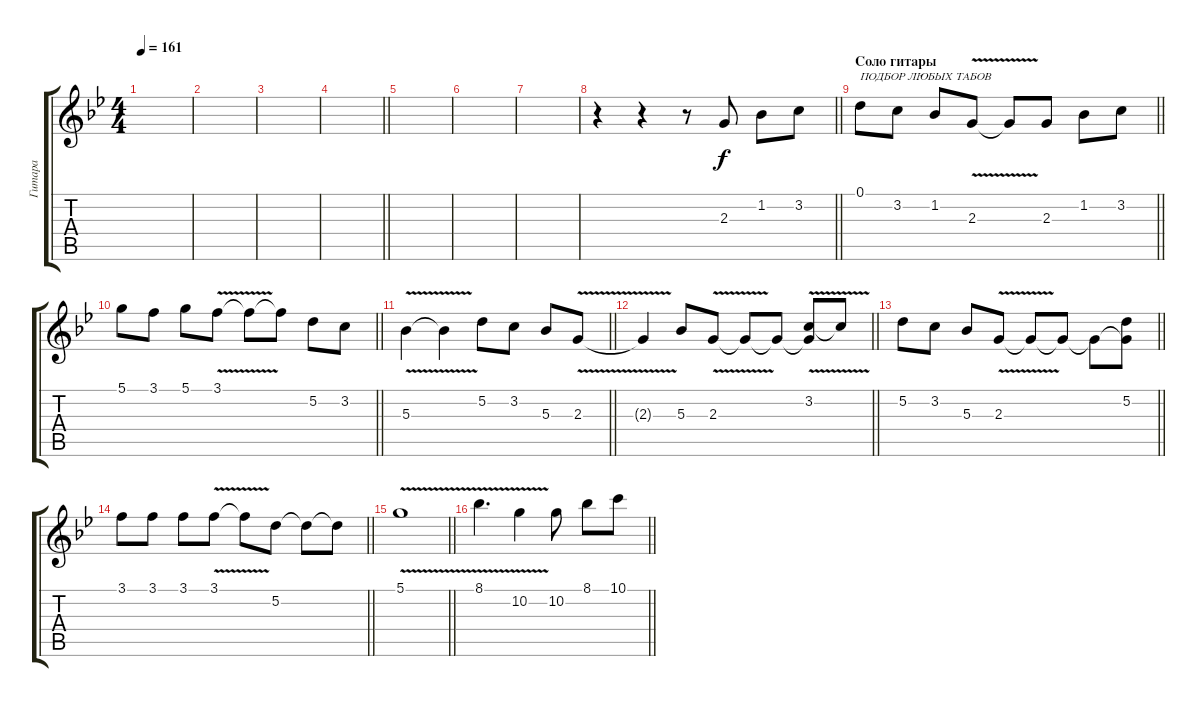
\track ("Гитара" "Гитара") {instrument distortionguitar}
\staff {score tabs}
\tuning (D4 A3 F3 C3 G2 C2) {hide}
\ts (4 4)
\tempo 161
\clef g2
\ks gminor
|
|
|
\barLineRight lightlight
|
\section ("" "")
|
|
|
\barLineRight lightlight
r.4 r.4 r.8 2.3.8 1.2.8 3.2.8 |
\section ("" "Соло гитары")
\barLineRight lightlight
0.1.8{txt "ПОДБОР ЛЮБЫХ ТАБОВ"} 3.2.8 1.2.8 2.3{v}.8 2.3{t}.8 2.3.8 1.2.8 3.2.8 |
\barLineRight lightlight
5.1.8 3.1.8 5.1.8 3.1{v}.8 3.1{t}.8 3.1{t}.8 5.2.8 3.2.8 |
\barLineRight lightlight
5.3{v}.4 5.3{t}.4 5.2.8 3.2.8 5.3.8 2.3{v}.8 |
\barLineRight lightlight
2.3{t}.4 5.3.8 2.3{v}.8 2.3{t}.8 2.3{t}.8 (3.2{v} 2.3{t}).8 3.2{t}.8 |
\barLineRight lightlight
5.2.8 3.2.8 5.3.8 2.3{v}.8 2.3{t}.8 2.3{t}.8 2.3{t}.8 (5.2 2.3{t}).8 |
\barLineRight lightlight
3.1.8 3.1.8 3.1.8 3.1{v}.8 3.1{t}.8 5.2.8 5.2{t}.8 5.2{t}.8 |
\barLineRight lightlight
5.1{v}.1 |
\barLineRight lightlight
8.1{v}.4{d} 10.2{v}.4 10.2.8 8.1.8 10.1.8
